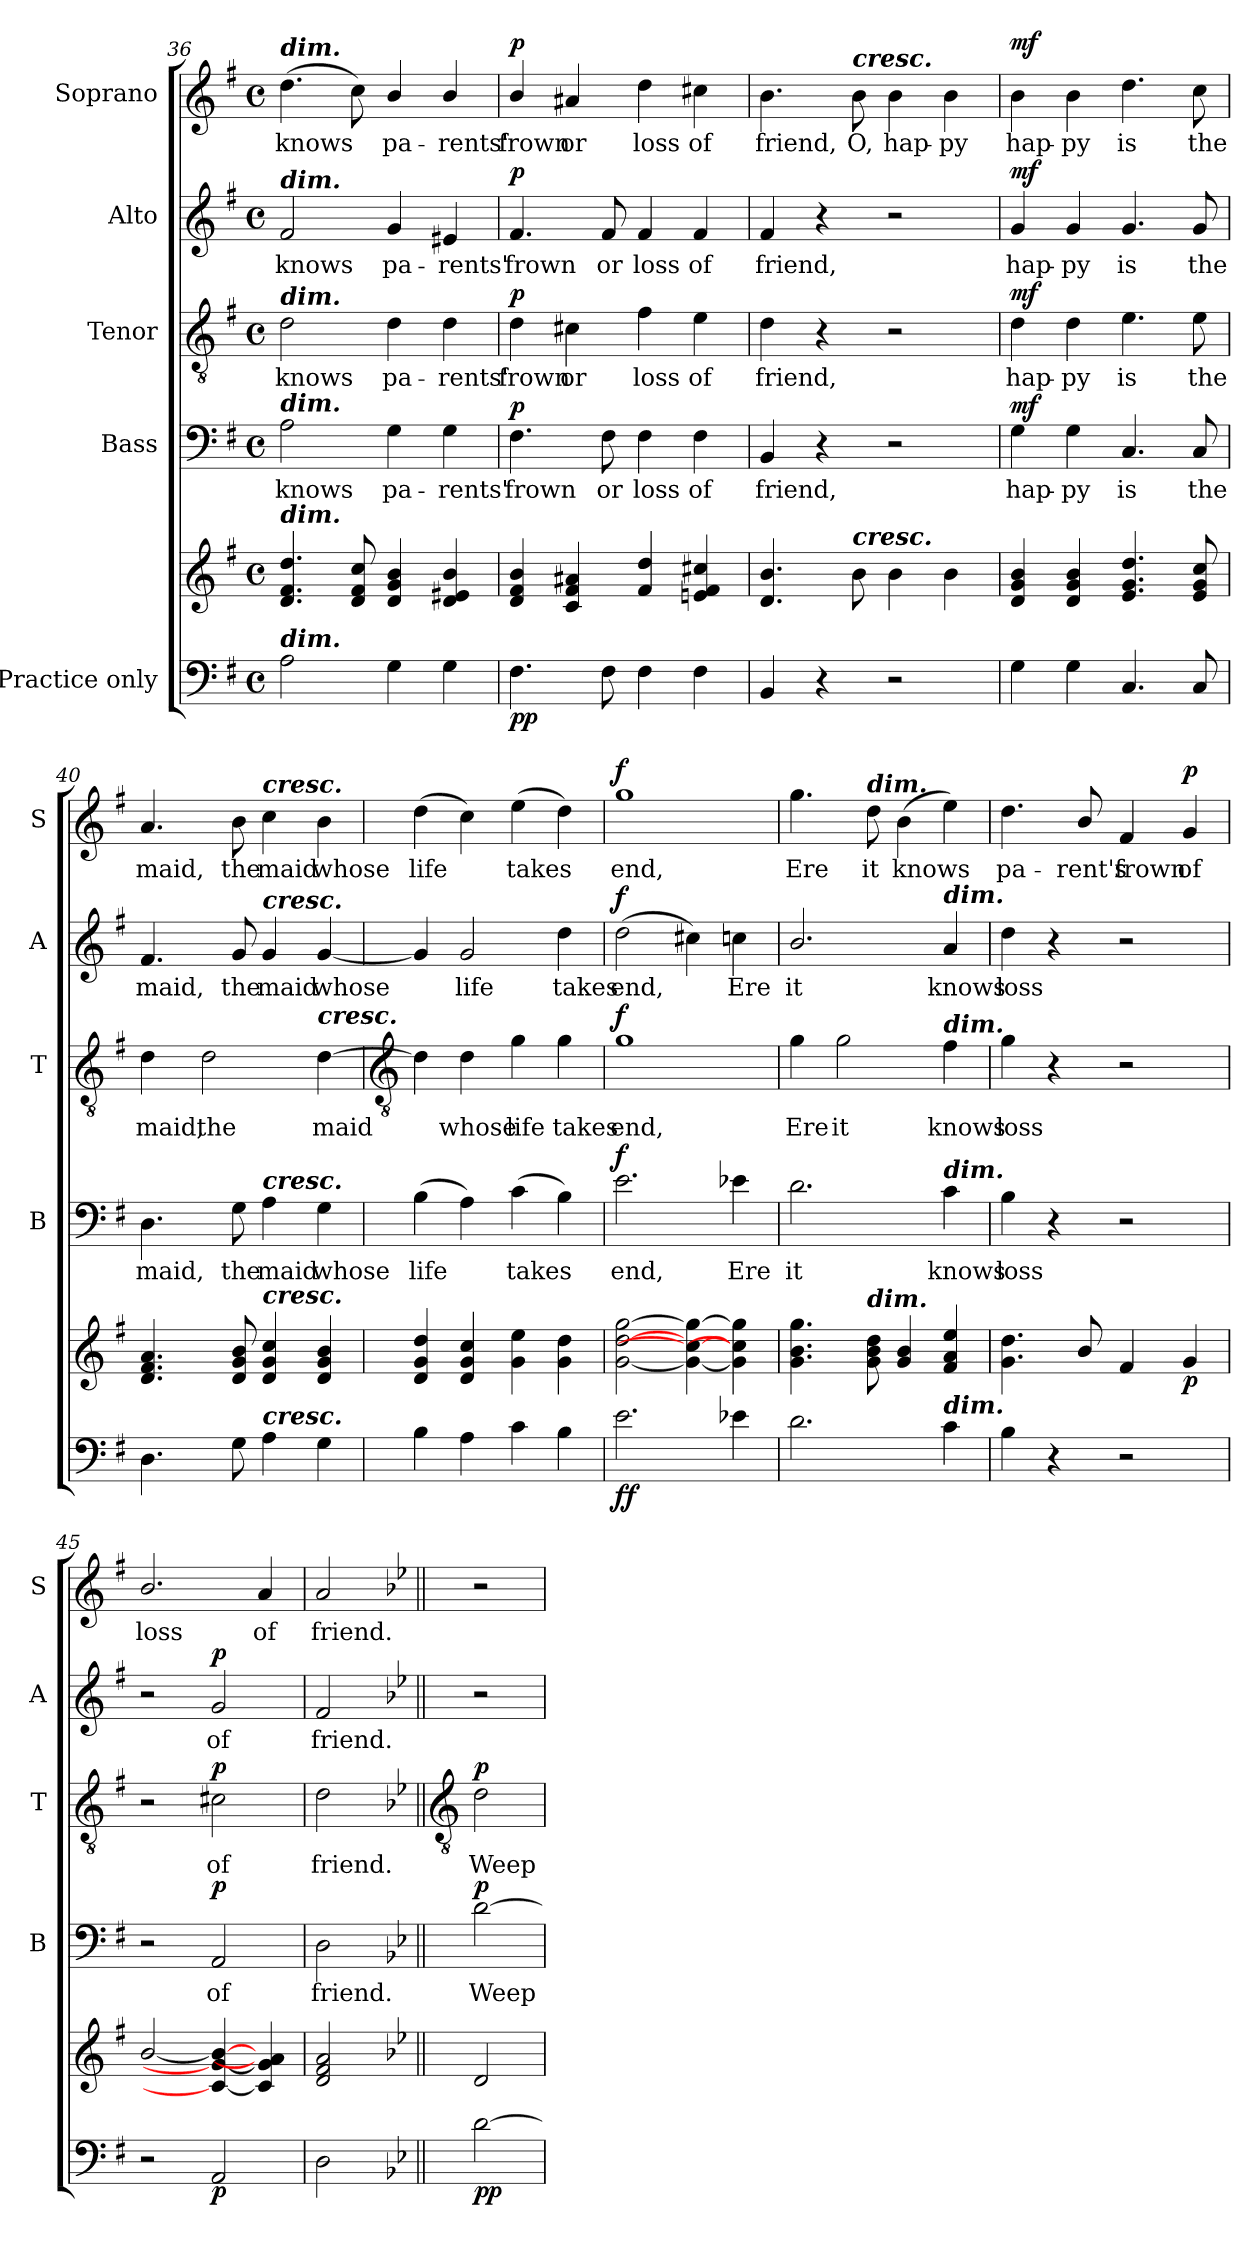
**kern	**kern	**dynam	**kern	**text	**dynam	**kern	**text	**dynam	**kern	**text	**dynam	**kern	**text	**dynam
*part5	*part5	*part5	*part4	*part4	*part4	*part3	*part3	*part3	*part2	*part2	*part2	*part1	*part1	*part1
*staff6	*staff5	*staff5/6	*staff4	*staff4	*staff4	*staff3	*staff3	*staff3	*staff2	*staff2	*staff2	*staff1	*staff1	*staff1
*I"Practice only	*	*	*I"Bass	*	*	*I"Tenor	*	*	*I"Alto	*	*	*I"Soprano	*	*
*	*	*	*I'B	*	*	*I'T	*	*	*I'A	*	*	*I'S	*	*
!!LO:LB:g=z
*clefF4	*clefG2	*	*clefF4	*	*	*clefGv2	*	*	*clefG2	*	*	*clefG2	*	*
*k[f#]	*k[f#]	*	*k[f#]	*	*	*k[f#]	*	*	*k[f#]	*	*	*k[f#]	*	*
*G:	*G:	*	*G:	*	*	*G:	*	*	*G:	*	*	*G:	*	*
*M4/4	*M4/4	*	*M4/4	*	*	*M4/4	*	*	*M4/4	*	*	*M4/4	*	*
*met(c)	*met(c)	*	*met(c)	*	*	*met(c)	*	*	*met(c)	*	*	*met(c)	*	*
=36	=36	=36	=36	=36	=36	=36	=36	=36	=36	=36	=36	=36	=36	=36
!	!	!	!	!	!	!	!	!	!	!	!	!LO:TX:a:Bi:t=dim.	!	!
!	!	!	!	!	!	!	!	!	!LO:TX:a:Bi:t=dim.	!	!	!	!	!
!	!	!	!	!	!	!LO:TX:a:Bi:t=dim.	!	!	!	!	!	!	!	!
!	!	!	!LO:TX:a:Bi:t=dim.	!	!	!	!	!	!	!	!	!	!	!
!	!LO:TX:a:Bi:t=dim.	!	!	!	!	!	!	!	!	!	!	!	!	!
!LO:TX:a:Bi:t=dim.	!	!	!	!	!	!	!	!	!	!	!	!	!	!
!	!	!	!	!LO:LY:b	!	!	!LO:LY:b	!	!	!LO:LY:b	!	!	!LO:LY:b	!
2A	4.d 4.f# 4.dd	.	2A	knows	.	2d	knows	.	2f#	knows	.	(>4.dd	knows	.
.	8d 8f# 8cc	.	.	.	.	.	.	.	.	.	.	8cc)	.	.
!	!	!	!	!LO:LY:b	!	!	!LO:LY:b	!	!	!LO:LY:b	!	!	!LO:LY:b	!
4G	4d/ 4g/ 4b/	.	4G	pa-	.	4d	pa-	.	4g	pa-	.	4b/	pa-	.
!	!	!	!	!LO:LY:b	!	!	!LO:LY:b	!	!	!LO:LY:b	!	!	!LO:LY:b	!
4G	4d/ 4e#X/ 4b/	.	4G	-rents'	.	4d	-rents'	.	4e#X	-rents'	.	4b/	-rents'	.
=37	=37	=37	=37	=37	=37	=37	=37	=37	=37	=37	=37	=37	=37	=37
!	!	!LO:DY:b=2	!	!LO:LY:b	!	!	!LO:LY:b	!	!	!LO:LY:b	!	!	!LO:LY:b	!
!	!	!LO:DY:n=1:b	!	!	!LO:DY:b	!	!	!LO:DY:b	!	!	!LO:DY:b	!	!	!LO:DY:b
4.F#	4d/ 4f#/ 4b/	p p	4.F#	frown	p	4d	frown	p	4.f#	frown	p	4b/	frown	p
!	!	!	!	!	!	!	!LO:LY:b	!	!	!	!	!	!LO:LY:b	!
.	4c 4f# 4a#X	.	.	.	.	4c#X	or	.	.	.	.	4a#X	or	.
!	!	!	!	!LO:LY:b	!	!	!	!	!	!LO:LY:b	!	!	!	!
8F#	.	.	8F#	or	.	.	.	.	8f#	or	.	.	.	.
!	!	!	!	!LO:LY:b	!	!	!LO:LY:b	!	!	!LO:LY:b	!	!	!LO:LY:b	!
4F#	4f# 4dd	.	4F#	loss	.	4f#	loss	.	4f#	loss	.	4dd	loss	.
!	!	!	!	!LO:LY:b	!	!	!LO:LY:b	!	!	!LO:LY:b	!	!	!LO:LY:b	!
4F#	4en 4f# 4cc#X	.	4F#	of	.	4e	of	.	4f#	of	.	4cc#X	of	.
=38	=38	=38	=38	=38	=38	=38	=38	=38	=38	=38	=38	=38	=38	=38
!	!	!	!	!LO:LY:b	!	!	!LO:LY:b	!	!	!LO:LY:b	!	!	!LO:LY:b	!
4BB	4.d 4.b	.	4BB	friend,	.	4d	friend,	.	4f#	friend,	.	4.b	friend,	.
4r	.	.	4r	.	.	4r	.	.	4r	.	.	.	.	.
!	!	!	!	!	!	!	!	!	!	!	!	!LO:TX:a:Bi:t=cresc.	!	!
!	!LO:TX:a:Bi:t=cresc.	!	!	!	!	!	!	!	!	!	!	!	!	!
!	!	!	!	!	!	!	!	!	!	!	!	!	!LO:LY:b	!
.	8b	.	.	.	.	.	.	.	.	.	.	8b	O,	.
!	!	!	!	!	!	!	!	!	!	!	!	!	!LO:LY:b	!
2r	4b	.	2r	.	.	2r	.	.	2r	.	.	4b	hap-	.
!	!	!	!	!	!	!	!	!	!	!	!	!	!LO:LY:b	!
.	4b	.	.	.	.	.	.	.	.	.	.	4b	-py	.
=39	=39	=39	=39	=39	=39	=39	=39	=39	=39	=39	=39	=39	=39	=39
!	!	!LO:DY:b=2	!	!LO:LY:b	!	!	!LO:LY:b	!	!	!LO:LY:b	!	!	!LO:LY:b	!
!	!	!LO:DY:n=1:b	!	!	!LO:DY:b	!	!	!LO:DY:b	!	!	!LO:DY:b	!	!	!LO:DY:b
4G	4d 4g 4b	mf mf	4G	hap-	mf	4d	hap-	mf	4g	hap-	mf	4b	hap-	mf
!	!	!	!	!LO:LY:b	!	!	!LO:LY:b	!	!	!LO:LY:b	!	!	!LO:LY:b	!
4G	4d 4g 4b	.	4G	-py	.	4d	-py	.	4g	-py	.	4b	-py	.
!	!	!	!	!LO:LY:b	!	!	!LO:LY:b	!	!	!LO:LY:b	!	!	!LO:LY:b	!
4.C	4.e 4.g 4.dd	.	4.C	is	.	4.e	is	.	4.g	is	.	4.dd	is	.
!	!	!	!	!LO:LY:b	!	!	!LO:LY:b	!	!	!LO:LY:b	!	!	!LO:LY:b	!
8C	8e 8g 8cc	.	8C	the	.	8e	the	.	8g	the	.	8cc	the	.
=40	=40	=40	=40	=40	=40	=40	=40	=40	=40	=40	=40	=40	=40	=40
!	!	!	!	!LO:LY:b	!	!	!LO:LY:b	!	!	!LO:LY:b	!	!	!LO:LY:b	!
4.D	4.d 4.f# 4.a	.	4.D	maid,	.	4d	maid,	.	4.f#	maid,	.	4.a	maid,	.
!	!	!	!	!	!	!	!LO:LY:b	!	!	!	!	!	!	!
.	.	.	.	.	.	2d	the	.	.	.	.	.	.	.
!	!	!	!	!LO:LY:b	!	!	!	!	!	!LO:LY:b	!	!	!LO:LY:b	!
8G	8d 8g 8b	.	8G	the	.	.	.	.	8g	the	.	8b	the	.
!	!	!	!	!	!	!	!	!	!	!	!	!LO:TX:a:Bi:t=cresc.	!	!
!	!	!	!	!	!	!	!	!	!LO:TX:a:Bi:t=cresc.	!	!	!	!	!
!	!	!	!LO:TX:a:Bi:t=cresc.	!	!	!	!	!	!	!	!	!	!	!
!	!LO:TX:a:Bi:t=cresc.	!	!	!	!	!	!	!	!	!	!	!	!	!
!LO:TX:a:Bi:t=cresc.	!	!	!	!	!	!	!	!	!	!	!	!	!	!
!	!	!	!	!LO:LY:b	!	!	!	!	!	!LO:LY:b	!	!	!LO:LY:b	!
4A	4d 4g 4cc	.	4A	maid	.	.	.	.	4g	maid	.	4cc	maid	.
!	!	!	!	!	!	!LO:TX:a:Bi:t=cresc.	!	!	!	!	!	!	!	!
!	!	!	!	!LO:LY:b	!	!	!LO:LY:b	!	!	!LO:LY:b	!	!	!LO:LY:b	!
4G	4d 4g 4b	.	4G	whose	.	[4d	maid	.	[4g	whose	.	4b	whose	.
!!LO:LB:g=z
=41	=41	=41	=41	=41	=41	=41	=41	=41	=41	=41	=41	=41	=41	=41
*	*	*	*	*	*	*clefGv2	*	*	*	*	*	*	*	*
!	!	!	!	!LO:LY:b	!	!	!	!	!	!	!	!	!LO:LY:b	!
4B	4d 4g 4dd	.	(>4B	life	.	4d]	.	.	4g]	.	.	(>4dd	life	.
!	!	!	!	!	!	!	!LO:LY:b	!	!	!LO:LY:b	!	!	!	!
4A	4d 4g 4cc	.	4A)	.	.	4d	whose	.	2g	life	.	4cc)	.	.
!	!	!	!	!LO:LY:b	!	!	!LO:LY:b	!	!	!	!	!	!LO:LY:b	!
4c	4g 4ee	.	(>4c	takes	.	4g	life	.	.	.	.	(>4ee	takes	.
!	!	!	!	!	!	!	!LO:LY:b	!	!	!LO:LY:b	!	!	!	!
4B	4g 4dd	.	4B)	.	.	4g	takes	.	4dd	takes	.	4dd)	.	.
=42	=42	=42	=42	=42	=42	=42	=42	=42	=42	=42	=42	=42	=42	=42
!	!	!LO:DY:b=2	!	!LO:LY:b	!	!	!LO:LY:b	!	!	!LO:LY:b	!	!	!LO:LY:b	!
!	!	!LO:DY:n=1:b	!	!	!LO:DY:b	!	!	!LO:DY:b	!	!	!LO:DY:b	!	!	!LO:DY:b
2.e	[2g [2dd [2gg	f f	2.e	end,	f	1g	end,	f	(>2dd	end,	f	1gg	end,	f
.	4g_ 4cc#_ 4gg_	.	.	.	.	.	.	.	4cc#X)	.	.	.	.	.
!	!	!	!	!LO:LY:b	!	!	!	!	!	!LO:LY:b	!	!	!	!
4e-X	4g] 4cc] 4gg]	.	4e-X	Ere	.	.	.	.	4ccn	Ere	.	.	.	.
=43	=43	=43	=43	=43	=43	=43	=43	=43	=43	=43	=43	=43	=43	=43
!	!	!	!	!LO:LY:b	!	!	!LO:LY:b	!	!	!LO:LY:b	!	!	!LO:LY:b	!
2.d	4.g 4.b 4.gg	.	2.d	it	.	4g	Ere	.	2.b/	it	.	4.gg	Ere	.
!	!	!	!	!	!	!	!LO:LY:b	!	!	!	!	!	!	!
.	.	.	.	.	.	2g	it	.	.	.	.	.	.	.
!	!	!	!	!	!	!	!	!	!	!	!	!LO:TX:a:Bi:t=dim.	!	!
!	!LO:TX:a:Bi:t=dim.	!	!	!	!	!	!	!	!	!	!	!	!	!
!	!	!	!	!	!	!	!	!	!	!	!	!	!LO:LY:b	!
.	8g 8b 8dd	.	.	.	.	.	.	.	.	.	.	8dd	it	.
!	!	!	!	!	!	!	!	!	!	!	!	!	!LO:LY:b	!
.	4g 4b	.	.	.	.	.	.	.	.	.	.	(>4b	knows	.
!	!	!	!	!	!	!	!	!	!LO:TX:a:Bi:t=dim.	!	!	!	!	!
!	!	!	!	!	!	!LO:TX:a:Bi:t=dim.	!	!	!	!	!	!	!	!
!	!	!	!LO:TX:a:Bi:t=dim.	!	!	!	!	!	!	!	!	!	!	!
!LO:TX:a:Bi:t=dim.	!	!	!	!	!	!	!	!	!	!	!	!	!	!
!	!	!	!	!LO:LY:b	!	!	!LO:LY:b	!	!	!LO:LY:b	!	!	!	!
4c	4f# 4a 4ee	.	4c	knows	.	4f#	knows	.	4a	knows	.	4ee)	.	.
=44	=44	=44	=44	=44	=44	=44	=44	=44	=44	=44	=44	=44	=44	=44
!	!	!	!	!LO:LY:b	!	!	!LO:LY:b	!	!	!LO:LY:b	!	!	!LO:LY:b	!
4B	4.g 4.dd	.	4B	loss	.	4g	loss	.	4dd	loss	.	4.dd	pa-	.
4r	.	.	4r	.	.	4r	.	.	4r	.	.	.	.	.
!	!	!	!	!	!	!	!	!	!	!	!	!	!LO:LY:b	!
.	8b/	.	.	.	.	.	.	.	.	.	.	8b/	-rent's	.
!	!	!	!	!	!	!	!	!	!	!	!	!	!LO:LY:b	!
2r	4f#	.	2r	.	.	2r	.	.	2r	.	.	4f#	frown	.
!	!	!LO:DY:b	!	!	!	!	!	!	!	!	!	!	!LO:LY:b	!LO:DY:b
.	4g	p	.	.	.	.	.	.	.	.	.	4g	of	p
=45	=45	=45	=45	=45	=45	=45	=45	=45	=45	=45	=45	=45	=45	=45
!	!	!	!	!	!	!	!	!	!	!	!	!	!LO:LY:b	!
2r	[2b/	.	2r	.	.	2r	.	.	2r	.	.	2.b/	loss	.
!	!	!LO:DY:b=2	!	!LO:LY:b	!LO:DY:b	!	!LO:LY:b	!LO:DY:b	!	!LO:LY:b	!LO:DY:b	!	!	!
2AA	4c#/_ 4g/_ 4b/_	p	2AA	of	p	2c#X	of	p	2g	of	p	.	.	.
!	!	!	!	!	!	!	!	!	!	!	!	!	!LO:LY:b	!
.	4c#] 4g] 4a]	.	.	.	.	.	.	.	.	.	.	4a	of	.
=46	=46	=46	=46	=46	=46	=46	=46	=46	=46	=46	=46	=46	=46	=46
!	!	!	!	!LO:LY:b	!	!	!LO:LY:b	!	!	!LO:LY:b	!	!	!LO:LY:b	!
2D	2d 2f# 2a	.	2D	friend.	.	2d	friend.	.	2f#	friend.	.	2a	friend.	.
*k[b-e-]	*k[b-e-]	*	*k[b-e-]	*	*	*k[b-e-]	*	*	*k[b-e-]	*	*	*k[b-e-]	*	*
*B-:	*B-:	*	*B-:	*	*	*B-:	*	*	*B-:	*	*	*B-:	*	*
!!LO:LB:g=z
=47||	=47||	=47||	=47||	=47||	=47||	=47||	=47||	=47||	=47||	=47||	=47||	=47||	=47||	=47||
*	*	*	*	*	*	*clefGv2	*	*	*	*	*	*	*	*
*	*^	*	*	*	*	*	*	*	*	*	*	*	*	*
!	!	!	!LO:DY:b=2	!	!LO:LY:b	!	!	!LO:LY:b	!	!	!	!	!	!	!
!	!	!	!LO:DY:n=1:b	!	!	!LO:DY:b	!	!	!LO:DY:b	!	!	!	!	!	!
[2d	2d/	2ryy	p p	[2d	Weep	p	2d	Weep	p	2r	.	.	2r	.	.
*	*v	*v	*	*	*	*	*	*	*	*	*	*	*	*	*
=	=	=	=	=	=	=	=	=	=	=	=	=	=	=
*-	*-	*-	*-	*-	*-	*-	*-	*-	*-	*-	*-	*-	*-	*-
